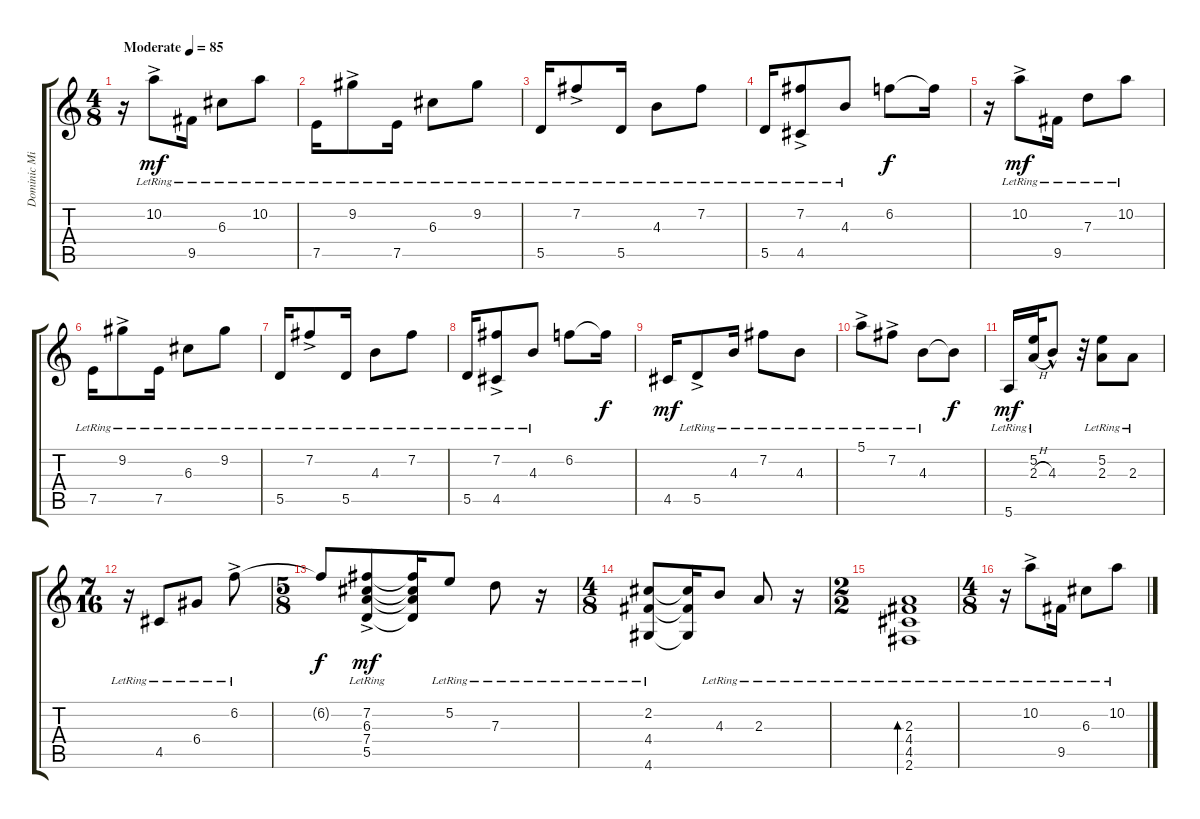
\track ("Dominic Miller" "Dominic Mi") {instrument acousticguitarnylon}
\staff {score tabs}
\tuning (E4 B3 G3 D3 A2 E2) {hide}
\ts (4 8)
\tempo (85 "Moderate")
\clef g2
\ks c
r.16{dy mf instrument acousticguitarnylon} 10.2{ac lr}.8 9.5{lr}.16 6.3{lr}.8 10.2{lr}.8 |
7.5{lr}.16 9.2{ac lr}.8 7.5{lr}.16 6.3{lr}.8 9.2{lr}.8 |
5.5{lr}.16 7.2{ac lr}.8 5.5{lr}.16 4.3{lr}.8 7.2{lr}.8 |
5.5{lr}.16 (7.2{ac lr} 4.5{ac lr}).8 4.3{lr}.8 6.2.8{dy f} 6.2{t}.16 |
r.16 10.2{ac lr}.8{dy mf} 9.5{lr}.16 7.3{lr}.8 10.2{lr}.8 |
7.5{lr}.16 9.2{ac lr}.8 7.5{lr}.16 6.3{lr}.8 9.2{lr}.8 |
5.5{lr}.16 7.2{ac lr}.8 5.5{lr}.16 4.3{lr}.8 7.2{lr}.8 |
5.5{lr}.16 (7.2{ac lr} 4.5{ac lr}).8 4.3{lr}.8 6.2.8 6.2{t}.16{dy f} |
4.5.16{dy mf} 5.5{ac lr}.8 4.3{lr}.16 7.2{lr}.8 4.3{lr}.8 |
5.1{ac lr}.8 7.2{ac lr}.8 4.3{lr}.8 4.3{t}.8{dy f} |
5.6{lr}.16{dy mf} (5.2{lr} 2.3{h}).32 4.3{hac}.8 r.32 (5.2{lr} 2.3{lr}).8 2.3{lr}.8 |
\ts (7 16)
r.16 4.5{lr}.8 6.4{lr}.8 6.2{ac lr}.8 |
\ts (5 8)
6.2{t}.8{dy f} (7.2{lr} 6.3 7.4 5.5{ac}).8{dy mf} (7.2{t} 6.3{t} 7.4{t} 5.5{t}).16 5.2{lr}.8 7.3{lr}.8 r.16 |
\ts (4 8)
(2.2{lr} 4.4{lr} 4.6{lr}).8 (2.2{t} 4.4{t} 4.6{t}).16 4.3{lr}.8 2.3{lr}.8 r.16 |
\ts (2 2)
(2.3 4.4 4.5{lr} 2.6).1{bd 120} |
\ts (4 8)
r.16 10.2{ac lr}.8 9.5{lr}.16 6.3{lr}.8 10.2{lr}.8
